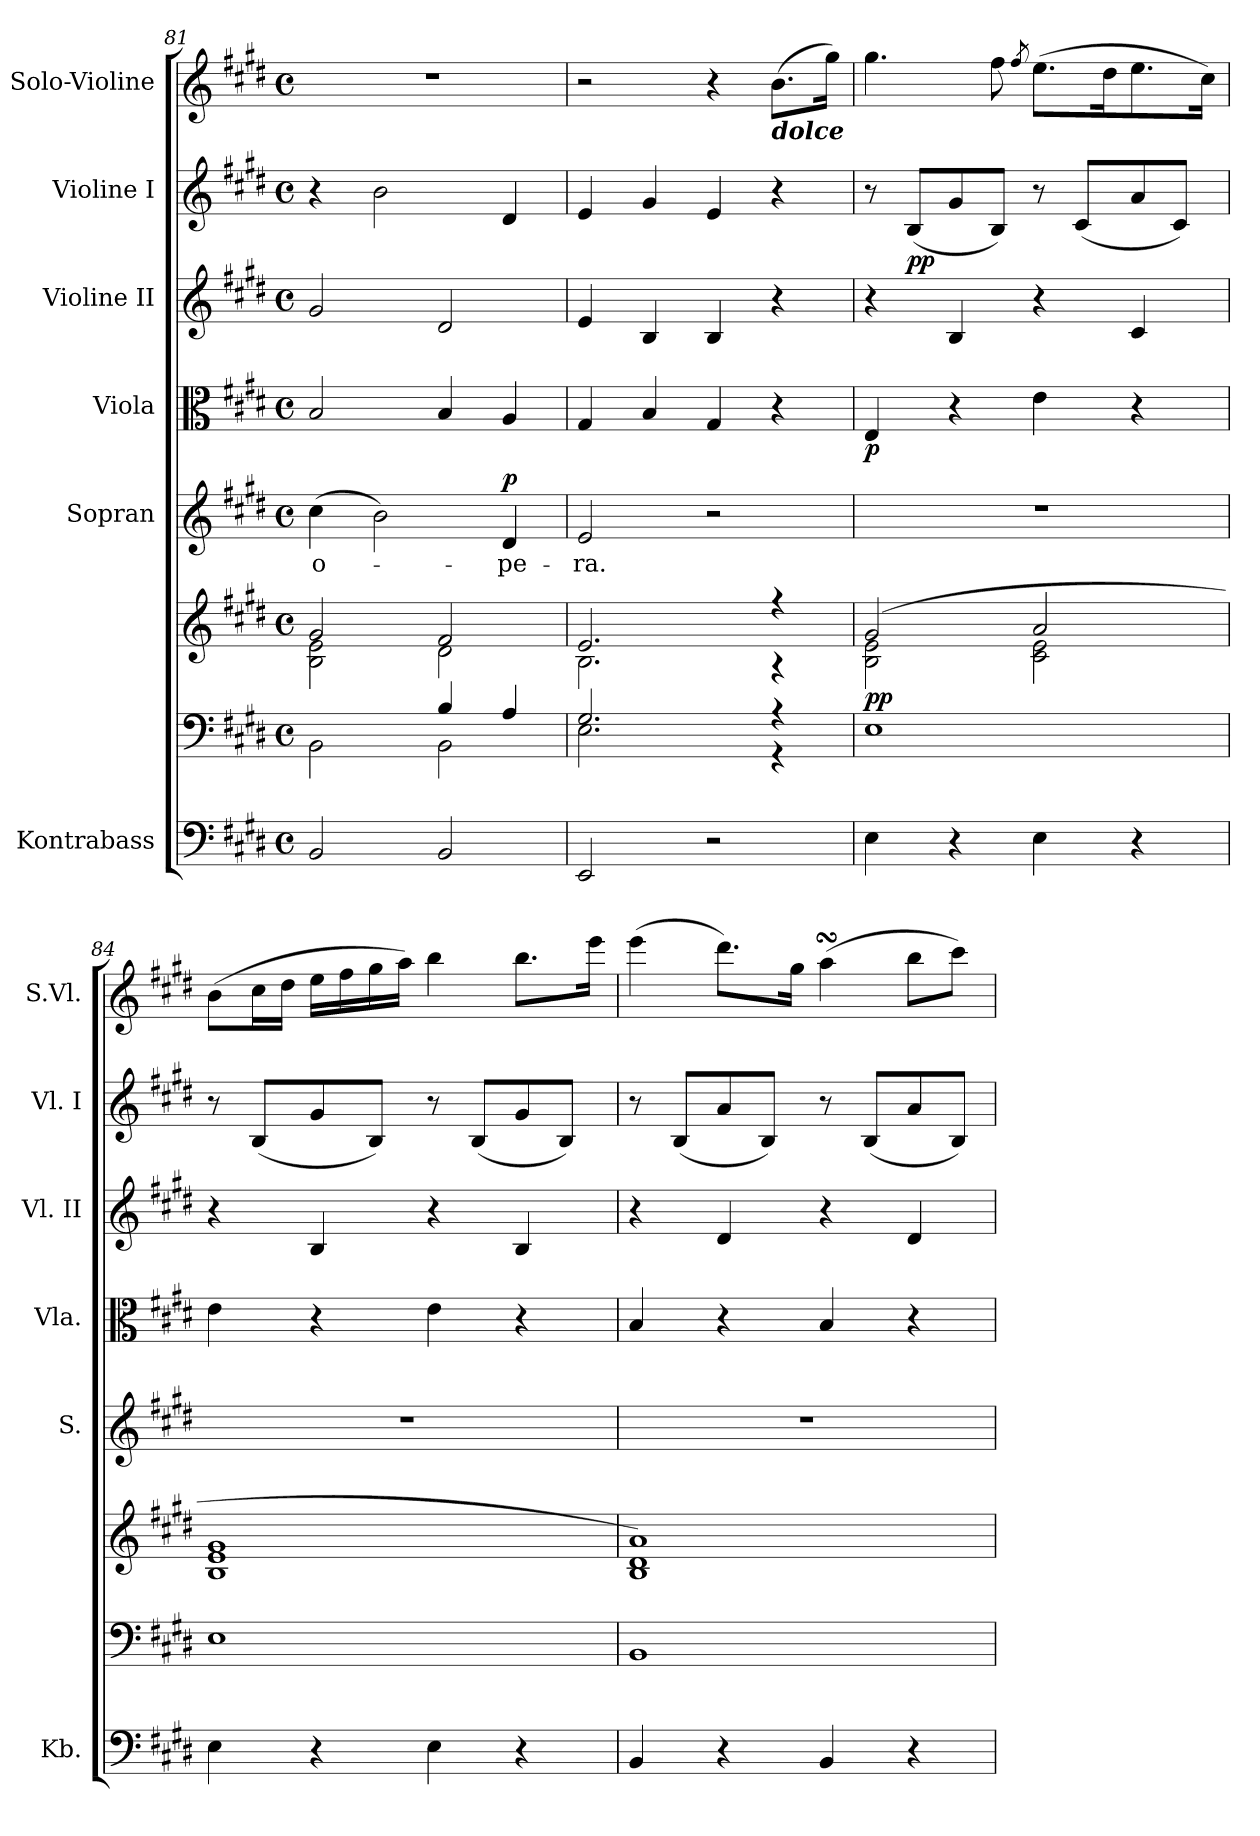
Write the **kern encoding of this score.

**kern	**kern	**kern	**dynam	**kern	**text	**dynam	**kern	**dynam	**kern	**kern	**dynam	**kern
*part7	*part6	*part6	*part6	*part5	*part5	*part5	*part4	*part4	*part3	*part2	*part2	*part1
*staff8	*staff7	*staff6	*staff6/7	*staff5	*staff5	*staff5	*staff4	*staff4	*staff3	*staff2	*staff2	*staff1
*I"Kontrabass	*	*	*	*I"Sopran	*	*	*I"Viola	*	*I"Violine II	*I"Violine I	*	*I"Solo-Violine
*I'Kb.	*	*	*	*I'S.	*	*	*I'Vla.	*	*I'Vl. II	*I'Vl. I	*	*I'S.Vl.
*clefF4	*clefF4	*clefG2	*	*clefG2	*	*	*clefC3	*	*clefG2	*clefG2	*	*clefG2
*ITrd7c12	*	*	*	*	*	*	*	*	*	*	*	*
*k[f#c#g#d#]	*k[f#c#g#d#]	*k[f#c#g#d#]	*	*k[f#c#g#d#]	*	*	*k[f#c#g#d#]	*	*k[f#c#g#d#]	*k[f#c#g#d#]	*	*k[f#c#g#d#]
*E:	*E:	*E:	*	*E:	*	*	*E:	*	*E:	*E:	*	*E:
*M4/4	*M4/4	*M4/4	*	*M4/4	*	*	*M4/4	*	*M4/4	*M4/4	*	*M4/4
*met(c)	*met(c)	*met(c)	*	*met(c)	*	*	*met(c)	*	*met(c)	*met(c)	*	*met(c)
=81	=81	=81	=81	=81	=81	=81	=81	=81	=81	=81	=81	=81
*	*^	*^	*	*	*	*	*	*	*	*	*	*
!	!	!	!	!	!	!	!LO:LY:b	!	!	!	!	!	!	!
2BBB/	2ryy	2BB\	2g#/	2B\ 2e\	.	(>4cc#\	o-	.	2B/	.	2g#/	4r	.	1r
.	.	.	.	.	.	2b\)	.	.	.	.	.	2b\	.	.
2BBB/	4B/	2BB\	2f#/	2d#\	.	.	.	.	4B/	.	2d#/	.	.	.
!	!	!	!	!	!	!	!LO:LY:b	!LO:DY:a	!	!	!	!	!	!
.	4A/	.	.	.	.	4d#/	-pe-	p	4A/	.	.	4d#/	.	.
=82	=82	=82	=82	=82	=82	=82	=82	=82	=82	=82	=82	=82	=82	=82
!	!	!	!	!	!	!	!LO:LY:b	!	!	!	!	!	!	!
2EEE/	2.G#/	2.E\	2.e/	2.B\	.	2e/	-ra.	.	4G#/	.	4e/	4e/	.	2r
.	.	.	.	.	.	.	.	.	4B/	.	4B/	4g#/	.	.
2r	.	.	.	.	.	2r	.	.	4G#/	.	4B/	4e/	.	4r
!	!	!	!	!	!	!	!	!	!	!	!	!	!	!LO:TX:b:Bi:t=dolce
.	4r	4r	4r	4r	.	.	.	.	4r	.	4r	4r	.	(>8.b\L
.	.	.	.	.	.	.	.	.	.	.	.	.	.	16gg#\Jk)
*	*v	*v	*	*	*	*	*	*	*	*	*	*	*	*
!!LO:PB:g=z
=83	=83	=83	=83	=83	=83	=83	=83	=83	=83	=83	=83	=83	=83
!	!	!	!	!LO:DY:b	!	!	!	!	!LO:DY:b	!	!	!	!
4EE\	1E	(2g#/	2B\ 2e\	pp	1r	.	.	4E/	p	4r	8r	.	4.gg#\
!	!	!	!	!	!	!	!	!	!	!	!	!LO:DY:b	!
.	.	.	.	.	.	.	.	.	.	.	(<8B/L	pp	.
4r	.	.	.	.	.	.	.	4r	.	4B/	8g#/	.	.
.	.	.	.	.	.	.	.	.	.	.	8B/J)	.	8ff#\
.	.	.	.	.	.	.	.	.	.	.	.	.	8qff#/
4EE\	.	2a/	2c#\ 2e\	.	.	.	.	4e\	.	4r	8r	.	(>8.ee\L
.	.	.	.	.	.	.	.	.	.	.	(<8c#/L	.	.
.	.	.	.	.	.	.	.	.	.	.	.	.	16dd#\k
4r	.	.	.	.	.	.	.	4r	.	4c#/	8a/	.	8.ee\
.	.	.	.	.	.	.	.	.	.	.	8c#/J)	.	.
.	.	.	.	.	.	.	.	.	.	.	.	.	16cc#\Jk)
=84	=84	=84	=84	=84	=84	=84	=84	=84	=84	=84	=84	=84	=84
4EE\	1E	1g#	1B 1e	.	1r	.	.	4e\	.	4r	8r	.	(>8b\L
.	.	.	.	.	.	.	.	.	.	.	(<8B/L	.	16cc#\L
.	.	.	.	.	.	.	.	.	.	.	.	.	16dd#\JJ
4r	.	.	.	.	.	.	.	4r	.	4B/	8g#/	.	16ee\LL
.	.	.	.	.	.	.	.	.	.	.	.	.	16ff#\
.	.	.	.	.	.	.	.	.	.	.	8B/J)	.	16gg#\
.	.	.	.	.	.	.	.	.	.	.	.	.	16aa\JJ)
4EE\	.	.	.	.	.	.	.	4e\	.	4r	8r	.	4bb\
.	.	.	.	.	.	.	.	.	.	.	(<8B/L	.	.
4r	.	.	.	.	.	.	.	4r	.	4B/	8g#/	.	8.bb\L
.	.	.	.	.	.	.	.	.	.	.	8B/J)	.	.
.	.	.	.	.	.	.	.	.	.	.	.	.	16eee\Jk
=85	=85	=85	=85	=85	=85	=85	=85	=85	=85	=85	=85	=85	=85
4BBB/	1BB	1a)	1B 1d#	.	1r	.	.	4B/	.	4r	8r	.	(>4eee\
.	.	.	.	.	.	.	.	.	.	.	(<8B/L	.	.
4r	.	.	.	.	.	.	.	4r	.	4d#/	8a/	.	8.ddd#\L)
.	.	.	.	.	.	.	.	.	.	.	8B/J)	.	.
.	.	.	.	.	.	.	.	.	.	.	.	.	16gg#\Jk
4BBB/	.	.	.	.	.	.	.	4B/	.	4r	8r	.	(>4aasSSs\
.	.	.	.	.	.	.	.	.	.	.	(<8B/L	.	.
4r	.	.	.	.	.	.	.	4r	.	4d#/	8a/	.	8bb\L
.	.	.	.	.	.	.	.	.	.	.	8B/J)	.	8ccc#\J)
*	*	*v	*v	*	*	*	*	*	*	*	*	*	*
=	=	=	=	=	=	=	=	=	=	=	=	=
*-	*-	*-	*-	*-	*-	*-	*-	*-	*-	*-	*-	*-
